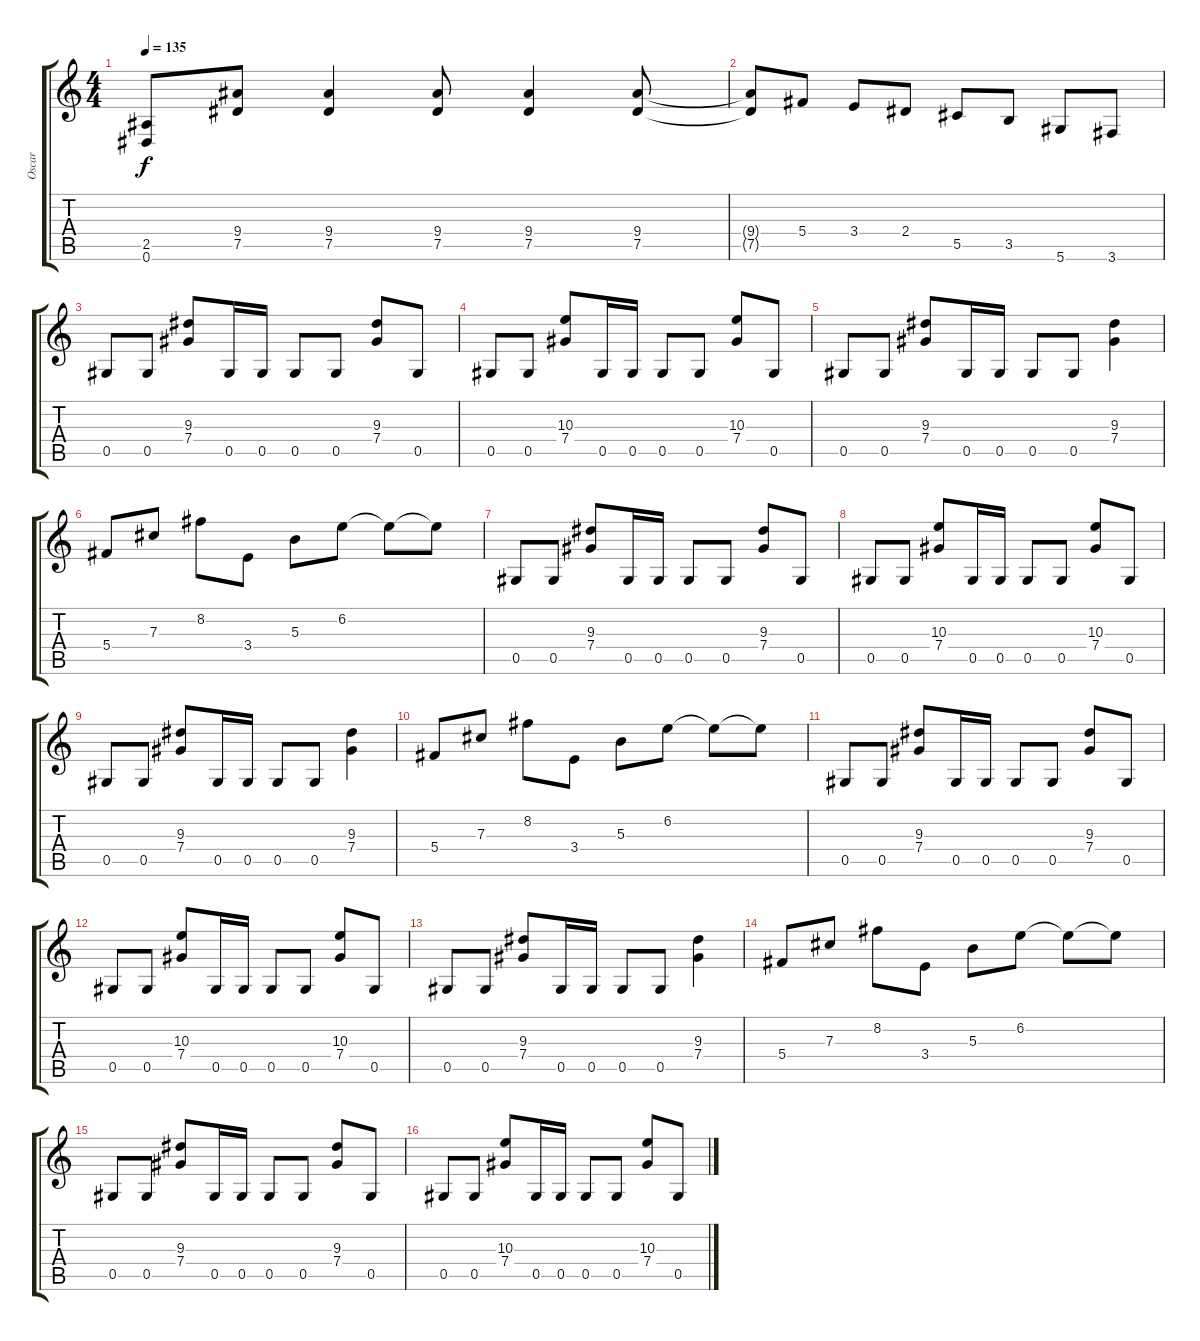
\track ("Oscar" "Oscar") {instrument distortionguitar}
\staff {score tabs}
\tuning (Eb4 Bb3 Gb3 Db3 Ab2 Eb2) {hide}
\ts (4 4)
\tempo 135
\clef g2
\ks c
(2.5 0.6).8{dy f} (9.4 7.5).8 (9.4 7.5).4 (9.4 7.5).8 (9.4 7.5).4 (9.4 7.5).8 |
(9.4{t} 7.5{t}).8 5.4.8 3.4.8 2.4.8 5.5.8 3.5.8 5.6.8 3.6.8 |
0.5.8 0.5.8 (9.3 7.4).8 0.5.16 0.5.16 0.5.8 0.5.8 (9.3 7.4).8 0.5.8 |
0.5.8 0.5.8 (10.3 7.4).8 0.5.16 0.5.16 0.5.8 0.5.8 (10.3 7.4).8 0.5.8 |
0.5.8 0.5.8 (9.3 7.4).8 0.5.16 0.5.16 0.5.8 0.5.8 (9.3 7.4).4 |
5.4.8 7.3.8 8.2.8 3.4.8 5.3.8 6.2.8 6.2{t}.8 6.2{t}.8 |
0.5.8 0.5.8 (9.3 7.4).8 0.5.16 0.5.16 0.5.8 0.5.8 (9.3 7.4).8 0.5.8 |
0.5.8 0.5.8 (10.3 7.4).8 0.5.16 0.5.16 0.5.8 0.5.8 (10.3 7.4).8 0.5.8 |
0.5.8 0.5.8 (9.3 7.4).8 0.5.16 0.5.16 0.5.8 0.5.8 (9.3 7.4).4 |
5.4.8 7.3.8 8.2.8 3.4.8 5.3.8 6.2.8 6.2{t}.8 6.2{t}.8 |
0.5.8 0.5.8 (9.3 7.4).8 0.5.16 0.5.16 0.5.8 0.5.8 (9.3 7.4).8 0.5.8 |
0.5.8 0.5.8 (10.3 7.4).8 0.5.16 0.5.16 0.5.8 0.5.8 (10.3 7.4).8 0.5.8 |
0.5.8 0.5.8 (9.3 7.4).8 0.5.16 0.5.16 0.5.8 0.5.8 (9.3 7.4).4 |
5.4.8 7.3.8 8.2.8 3.4.8 5.3.8 6.2.8 6.2{t}.8 6.2{t}.8 |
0.5.8 0.5.8 (9.3 7.4).8 0.5.16 0.5.16 0.5.8 0.5.8 (9.3 7.4).8 0.5.8 |
0.5.8 0.5.8 (10.3 7.4).8 0.5.16 0.5.16 0.5.8 0.5.8 (10.3 7.4).8 0.5.8
